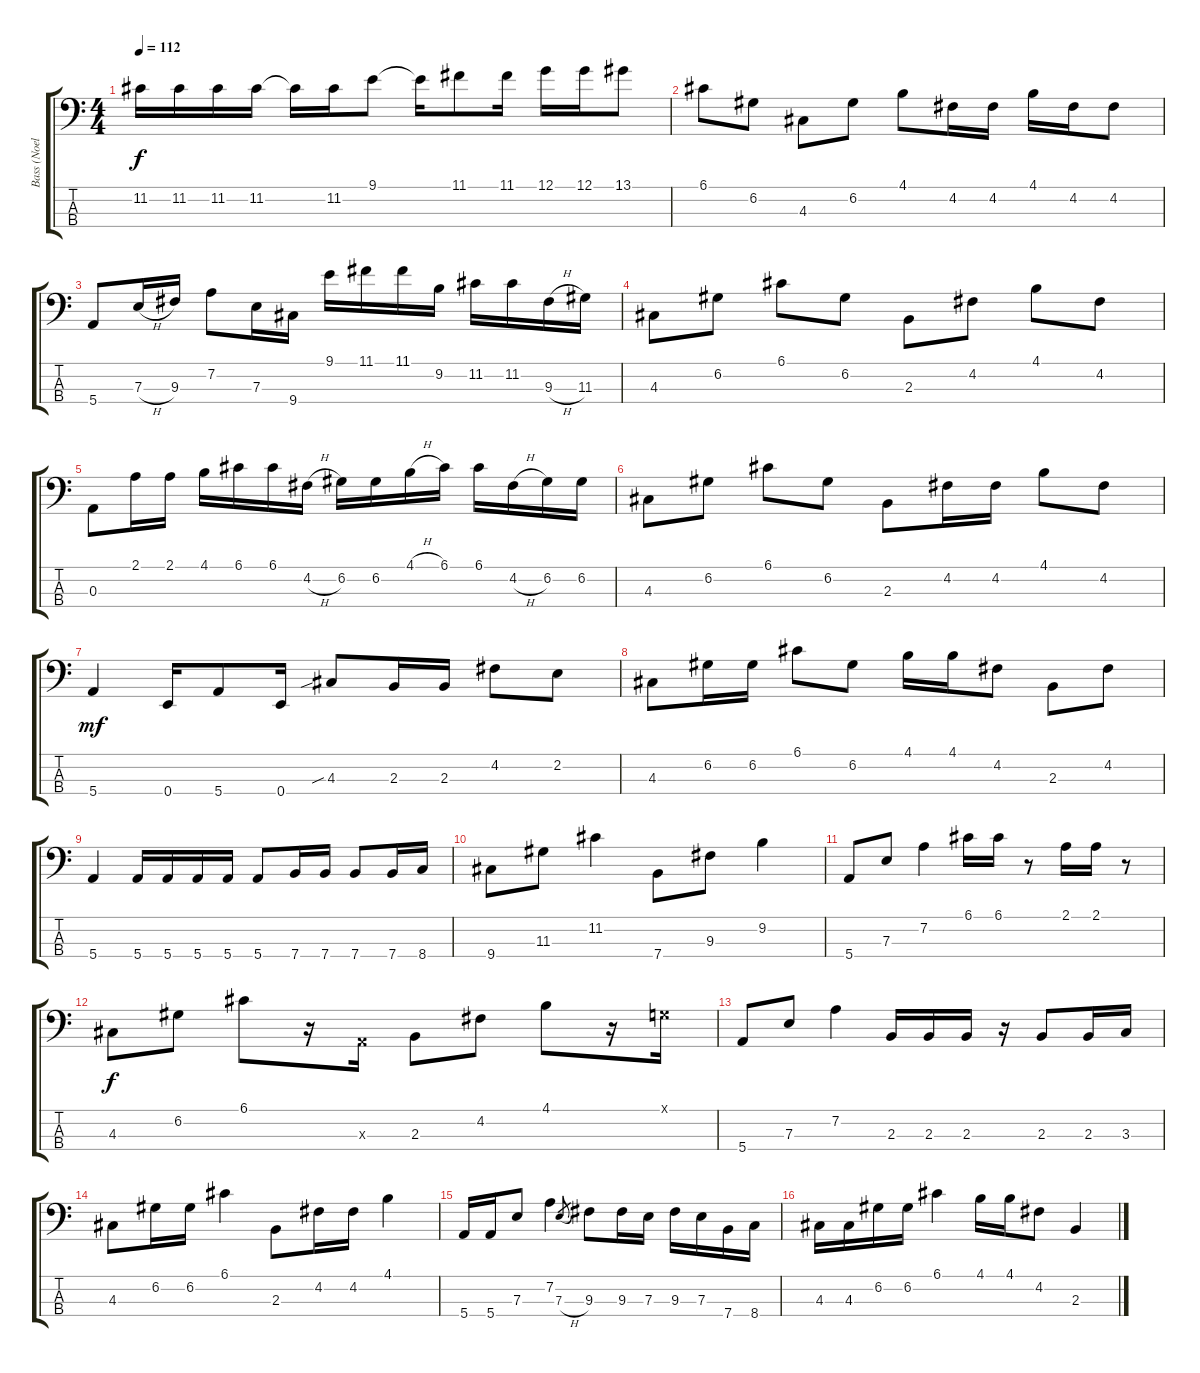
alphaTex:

\track ("Bass (Noel Redding)" "Bass (Noel") {instrument electricbasspick}
\staff {score tabs}
\tuning (G2 D2 A1 E1) {hide}
\ts (4 4)
\tempo 112
\clef f4
\ks c
11.2.16{dy f} 11.2.16 11.2.16 11.2.16 11.2{t}.16 11.2.16 9.1.8 9.1{t}.16 11.1.8 11.1.16 12.1.16 12.1.16 13.1.8 |
6.1.8 6.2.8 4.3.8 6.2.8 4.1.8 4.2.16 4.2.16 4.1.16 4.2.16 4.2.8 |
5.4.8 7.3{h}.16 9.3.16 7.2.8 7.3.16 9.4.16 9.1.16 11.1.16 11.1.16 9.2.16 11.2.16 11.2.16 9.3{h}.16 11.3.16 |
4.3.8 6.2.8 6.1.8 6.2.8 2.3.8 4.2.8 4.1.8 4.2.8 |
0.3.8 2.1.16 2.1.16 4.1.16 6.1.16 6.1.16 4.2{h}.16 6.2.16 6.2.16 4.1{h}.16 6.1.16 6.1.16 4.2{h}.16 6.2.16 6.2.16 |
4.3.8 6.2.8 6.1.8 6.2.8 2.3.8 4.2.16 4.2.16 4.1.8 4.2.8 |
5.4.4{dy mf} 0.4.16 5.4.8 0.4.16 4.3{sib}.8 2.3.16 2.3.16 4.2.8 2.2.8 |
4.3.8 6.2.16 6.2.16 6.1.8 6.2.8 4.1.16 4.1.16 4.2.8 2.3.8 4.2.8 |
5.4.4 5.4.16 5.4.16 5.4.16 5.4.16 5.4.8 7.4.16 7.4.16 7.4.8 7.4.16 8.4.16 |
9.4.8 11.3.8 11.2.4 7.4.8 9.3.8 9.2.4 |
5.4.8 7.3.8 7.2.4 6.1.16 6.1.16 r.8 2.1.16 2.1.16 r.8 |
4.3.8{dy f} 6.2.8 6.1.8 r.16 0.3{x}.16 2.3.8 4.2.8 4.1.8 r.16 0.1{x}.16 |
5.4.8 7.3.8 7.2.4 2.3.16 2.3.16 2.3.16 r.16 2.3.8 2.3.16 3.3.16 |
4.3.8 6.2.16 6.2.16 6.1.4 2.3.8 4.2.16 4.2.16 4.1.4 |
5.4.16 5.4.16 7.3.8 7.2.4 7.3{h}.8{gr} 9.3.8 9.3.16 7.3.16 9.3.16 7.3.16 7.4.16 8.4.16 |
4.3.16 4.3.16 6.2.16 6.2.16 6.1.4 4.1.16 4.1.16 4.2.8 2.3.4
